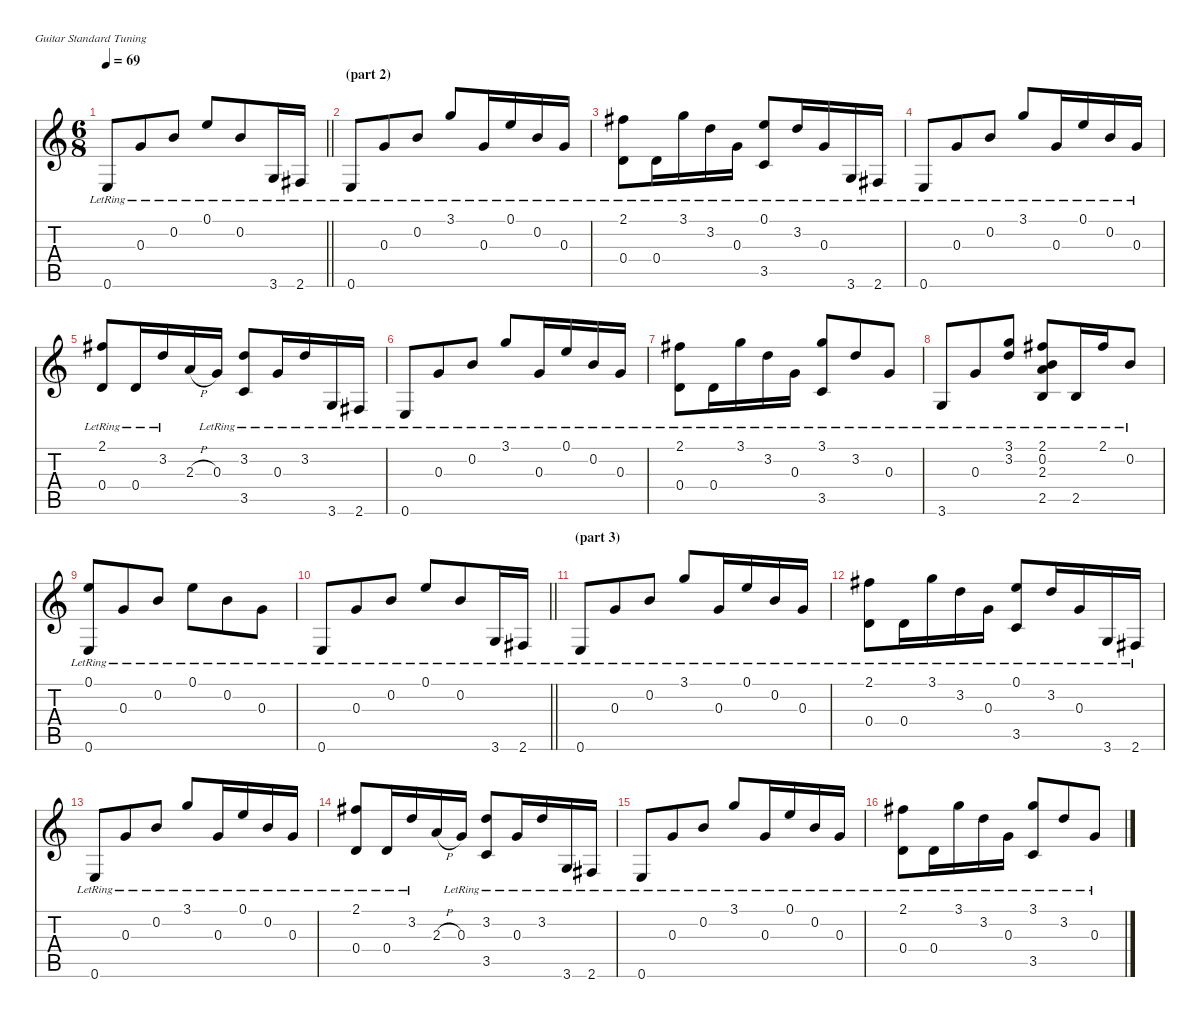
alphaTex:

\defaultSystemsLayout 4
\hideDynamics
\bracketExtendMode nobrackets
\singleTrackTrackNamePolicy hidden
\multiTrackTrackNamePolicy hidden
\otherSystemsTrackNameOrientation horizontal
\track ("Guitar 1" "s.guit.") {mute instrument acousticguitarsteel}
\staff {score tabs}
\tuning (E4 B3 G3 D3 A2 E2)
\ts (6 8)
\tempo 69
\clef g2
\barLineRight lightlight
\ks c
0.6{lr}.8{dy f beam Up} 0.3{lr}.8{beam Up} 0.2{lr}.8{beam Up} 0.1{lr}.8{beam Up} 0.2{lr}.8{beam Up} 3.6{lr}.16{beam Up} 2.6{lr acc #}.16{beam Up} |
\section ("" "(part 2)")
0.6{lr}.8{beam Up} 0.3{lr}.8{beam Up} 0.2{lr}.8{beam Up} 3.1{lr}.8{beam Up} 0.3{lr}.16{beam Up} 0.1{lr}.16{beam Up} 0.2{lr}.16{beam Up} 0.3{lr}.16{beam Up} |
(2.1{lr acc #} 0.4{lr}).8{beam Down} 0.4{lr}.16{beam Down} 3.1{lr}.16{beam Down} 3.2{lr}.16{beam Down} 0.3{lr}.16{beam Down} (0.1{lr} 3.5{lr}).8{beam Up} 3.2{lr}.16{beam Up} 0.3{lr}.16{beam Up} 3.6{lr}.16{beam Up} 2.6{lr acc #}.16{beam Up} |
0.6{lr}.8{beam Up} 0.3{lr}.8{beam Up} 0.2{lr}.8{beam Up} 3.1{lr}.8{beam Up} 0.3{lr}.16{beam Up} 0.1{lr}.16{beam Up} 0.2{lr}.16{beam Up} 0.3{lr}.16{beam Up} |
(2.1{lr acc #} 0.4{lr}).8{beam Up} 0.4{lr}.16{beam Up} 3.2{lr}.16{beam Up} 2.3{h}.16{beam Up} 0.3{lr}.16{beam Up} (3.2{lr} 3.5{lr}).8{beam Up} 0.3{lr}.16{beam Up} 3.2{lr}.16{beam Up} 3.6{lr}.16{beam Up} 2.6{lr acc #}.16{beam Up} |
0.6{lr}.8{beam Up} 0.3{lr}.8{beam Up} 0.2{lr}.8{beam Up} 3.1{lr}.8{beam Up} 0.3{lr}.16{beam Up} 0.1{lr}.16{beam Up} 0.2{lr}.16{beam Up} 0.3{lr}.16{beam Up} |
(2.1{lr acc #} 0.4{lr}).8{beam Down} 0.4{lr}.16{beam Down} 3.1{lr}.16{beam Down} 3.2{lr}.16{beam Down} 0.3{lr}.16{beam Down} (3.1{lr} 3.5{lr}).8{beam Up} 3.2{lr}.8{beam Up} 0.3{lr}.8{beam Up} |
3.6{lr}.8{beam Up} 0.3{lr}.8{beam Up} (3.1{lr} 3.2{lr}).8{beam Up} (2.1{lr acc #} 0.2{lr} 2.3{lr} 2.5{lr}).8{beam Up} 2.5{lr}.16{beam Up} 2.1{lr acc #}.16{beam Up} 0.2{lr}.8{beam Up} |
(0.1{lr} 0.6{lr}).8{beam Up} 0.3{lr}.8{beam Up} 0.2{lr}.8{beam Up} 0.1{lr}.8{beam Down} 0.2{lr}.8{beam Down} 0.3{lr}.8{beam Down} |
\barLineRight lightlight
0.6{lr}.8{beam Up} 0.3{lr}.8{beam Up} 0.2{lr}.8{beam Up} 0.1{lr}.8{beam Up} 0.2{lr}.8{beam Up} 3.6{lr}.16{beam Up} 2.6{lr acc #}.16{beam Up} |
\section ("" "(part 3)")
0.6{lr}.8{beam Up} 0.3{lr}.8{beam Up} 0.2{lr}.8{beam Up} 3.1{lr}.8{beam Up} 0.3{lr}.16{beam Up} 0.1{lr}.16{beam Up} 0.2{lr}.16{beam Up} 0.3{lr}.16{beam Up} |
(2.1{lr acc #} 0.4{lr}).8{beam Down} 0.4{lr}.16{beam Down} 3.1{lr}.16{beam Down} 3.2{lr}.16{beam Down} 0.3{lr}.16{beam Down} (0.1{lr} 3.5{lr}).8{beam Up} 3.2{lr}.16{beam Up} 0.3{lr}.16{beam Up} 3.6{lr}.16{beam Up} 2.6{lr acc #}.16{beam Up} |
0.6{lr}.8{beam Up} 0.3{lr}.8{beam Up} 0.2{lr}.8{beam Up} 3.1{lr}.8{beam Up} 0.3{lr}.16{beam Up} 0.1{lr}.16{beam Up} 0.2{lr}.16{beam Up} 0.3{lr}.16{beam Up} |
(2.1{lr acc #} 0.4{lr}).8{beam Up} 0.4{lr}.16{beam Up} 3.2{lr}.16{beam Up} 2.3{h}.16{beam Up} 0.3{lr}.16{beam Up} (3.2{lr} 3.5{lr}).8{beam Up} 0.3{lr}.16{beam Up} 3.2{lr}.16{beam Up} 3.6{lr}.16{beam Up} 2.6{lr acc #}.16{beam Up} |
0.6{lr}.8{beam Up} 0.3{lr}.8{beam Up} 0.2{lr}.8{beam Up} 3.1{lr}.8{beam Up} 0.3{lr}.16{beam Up} 0.1{lr}.16{beam Up} 0.2{lr}.16{beam Up} 0.3{lr}.16{beam Up} |
(2.1{lr acc #} 0.4{lr}).8{beam Down} 0.4{lr}.16{beam Down} 3.1{lr}.16{beam Down} 3.2{lr}.16{beam Down} 0.3{lr}.16{beam Down} (3.1{lr} 3.5{lr}).8{beam Up} 3.2{lr}.8{beam Up} 0.3{lr}.8{beam Up}
